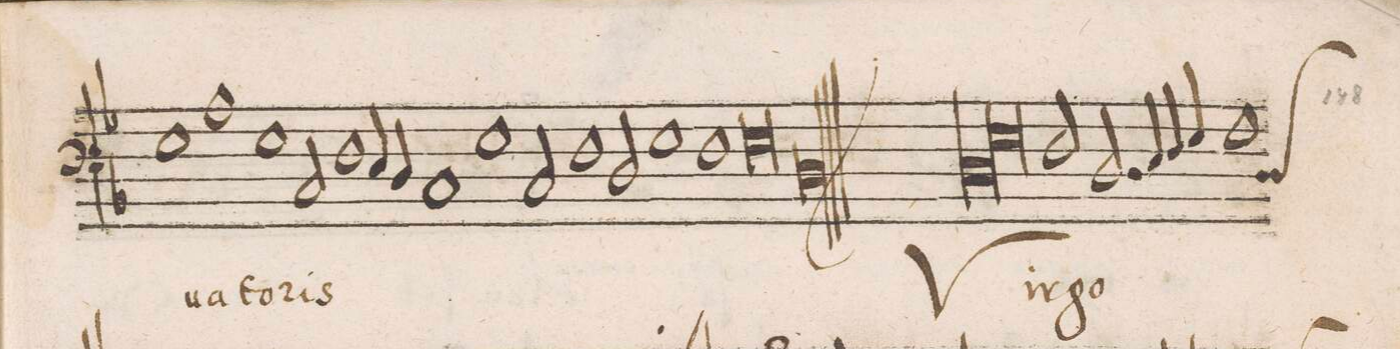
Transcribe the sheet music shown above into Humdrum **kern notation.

**kern	**text
*I"BASSVS	*
*clefF4	*
*k[b-]	*
*met(C|)	*
*M2/1	*
1G	-ua-
=49-	=49-
1c	.
1G	-to-
=50-	=50-
2C/	-ris
1F	.
4E/	.
4D/	.
=51-	=51-
1C	.
1G	.
=52-	=52-
2C/	.
1F	.
2D/	.
=53-	=53-
1G	.
1F	.
=54-	=54-
0G	.
=55-	=55-
0D	.
=56-	=56-
*lig	*
1D	Vir-
1G	.
*Xlig	*
=57-	=57-
2F/	.
2.D/	-go
4E/	.
4F/	.
4G/	.
=58-	=58-
*custos:D	*
1A	.
*-	*-
